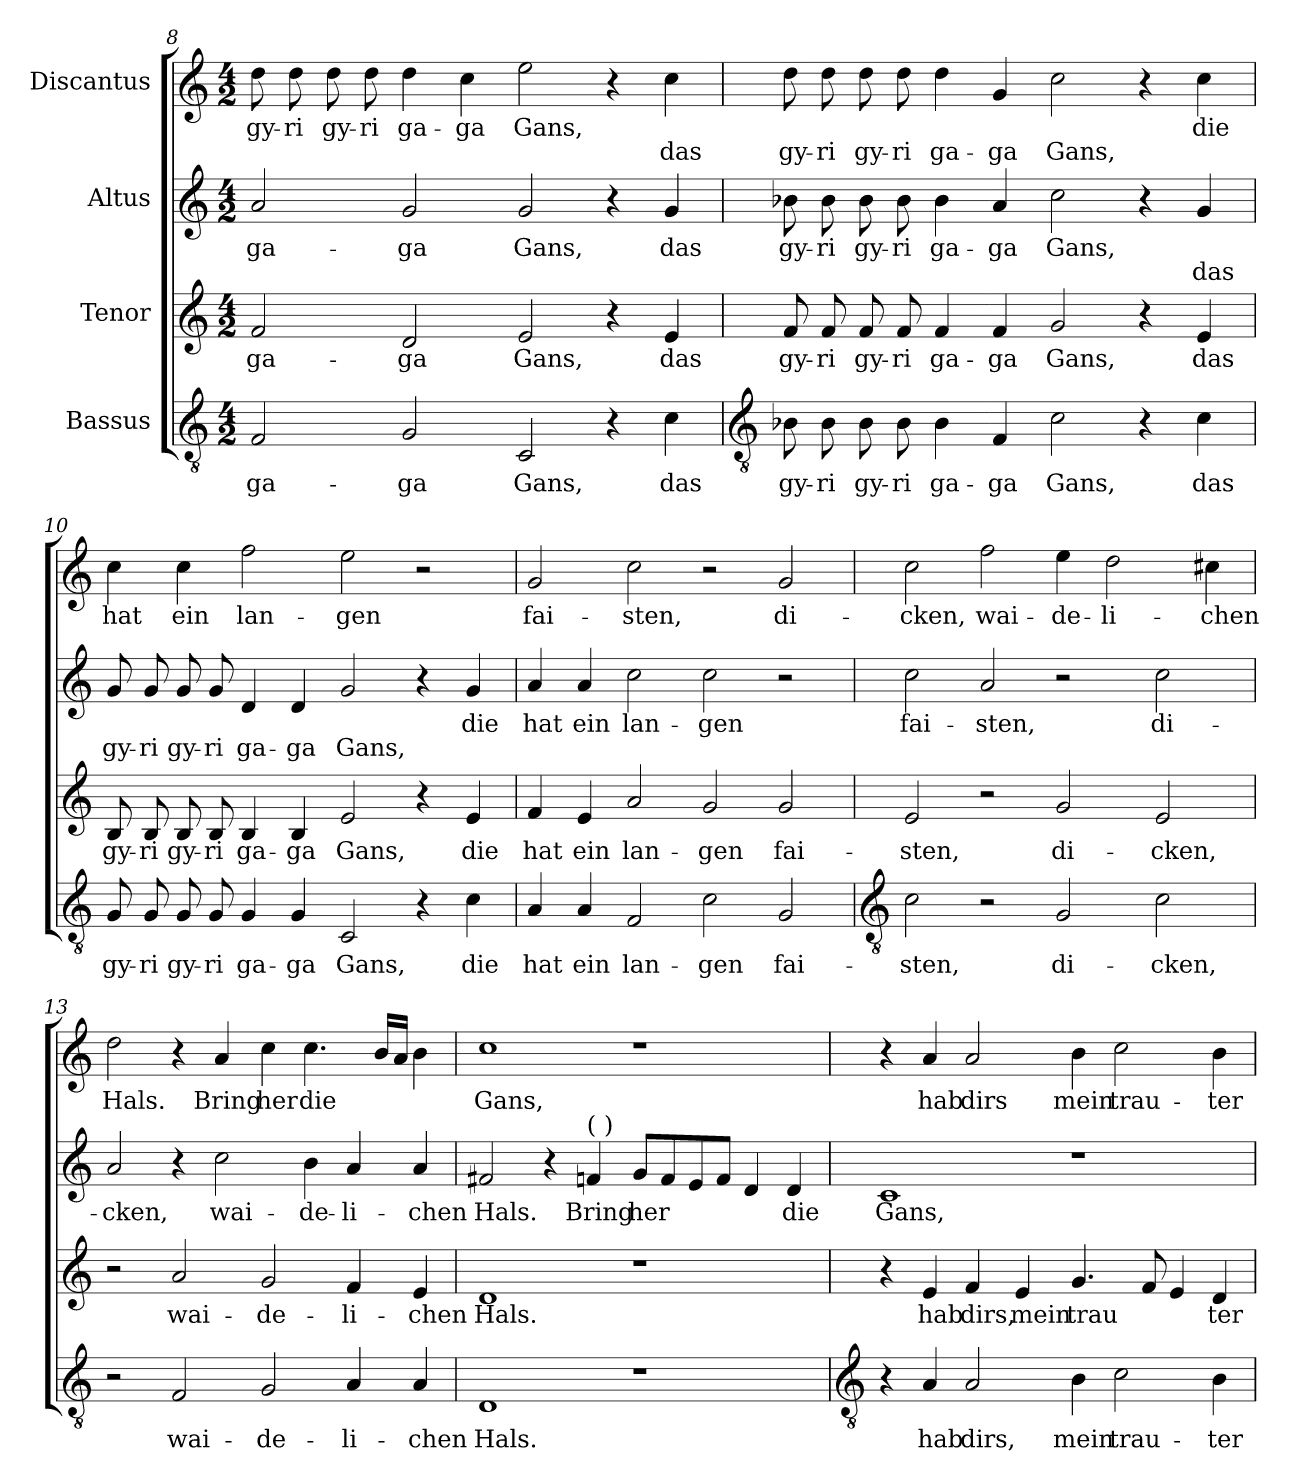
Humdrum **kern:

**kern	**text	**kern	**text	**kern	**text	**text	**kern	**text	**text
*part4	*part4	*part3	*part3	*part2	*part2	*part2	*part1	*part1	*part1
*staff4	*staff4	*staff3	*staff3	*staff2	*staff2	*staff2	*staff1	*staff1	*staff1
*I"Bassus	*	*I"Tenor	*	*I"Altus	*	*	*I"Discantus	*	*
!!LO:LB:g=z
*clefGv2	*	*clefG2	*	*clefG2	*	*	*clefG2	*	*
*k[]	*	*k[]	*	*k[]	*	*	*k[]	*	*
*C:	*	*C:	*	*C:	*	*	*C:	*	*
*M4/2	*	*M4/2	*	*M4/2	*	*	*M4/2	*	*
=8	=8	=8	=8	=8	=8	=8	=8	=8	=8
!	!LO:LY:b	!	!LO:LY:b	!	!LO:LY:b	!	!	!LO:LY:b	!
2F	ga-	2f	ga-	2a	ga-	.	8dd	gy-	.
!	!	!	!	!	!	!	!	!LO:LY:b	!
.	.	.	.	.	.	.	8dd	-ri	.
!	!	!	!	!	!	!	!	!LO:LY:b	!
.	.	.	.	.	.	.	8dd	gy-	.
!	!	!	!	!	!	!	!	!LO:LY:b	!
.	.	.	.	.	.	.	8dd	-ri	.
!	!LO:LY:b	!	!LO:LY:b	!	!LO:LY:b	!	!	!LO:LY:b	!
2G	-ga	2d	-ga	2g	-ga	.	4dd	ga-	.
!	!	!	!	!	!	!	!	!LO:LY:b	!
.	.	.	.	.	.	.	4cc	-ga	.
!	!LO:LY:b	!	!LO:LY:b	!	!LO:LY:b	!	!	!LO:LY:b	!
2C	Gans,	2e	Gans,	2g	Gans,	.	2ee	Gans,	.
4r	.	4r	.	4r	.	.	4r	.	.
!	!LO:LY:b	!	!LO:LY:b	!	!LO:LY:b	!	!	!	!LO:LY:b
4c	das	4e	das	4g	das	.	4cc	.	das
!!LO:LB:g=z
=9	=9	=9	=9	=9	=9	=9	=9	=9	=9
*clefGv2	*	*	*	*	*	*	*	*	*
!	!LO:LY:b	!	!LO:LY:b	!	!LO:LY:b	!	!	!	!LO:LY:b
8B-X	gy-	8f	gy-	8b-X	gy-	.	8dd	.	gy-
!	!LO:LY:b	!	!LO:LY:b	!	!LO:LY:b	!	!	!	!LO:LY:b
8B-	-ri	8f	-ri	8b-	-ri	.	8dd	.	-ri
!	!LO:LY:b	!	!LO:LY:b	!	!LO:LY:b	!	!	!	!LO:LY:b
8B-	gy-	8f	gy-	8b-	gy-	.	8dd	.	gy-
!	!LO:LY:b	!	!LO:LY:b	!	!LO:LY:b	!	!	!	!LO:LY:b
8B-	-ri	8f	-ri	8b-	-ri	.	8dd	.	-ri
!	!LO:LY:b	!	!LO:LY:b	!	!LO:LY:b	!	!	!	!LO:LY:b
4B-	ga-	4f	ga-	4b-	ga-	.	4dd	.	ga-
!	!LO:LY:b	!	!LO:LY:b	!	!LO:LY:b	!	!	!	!LO:LY:b
4F	-ga	4f	-ga	4a	-ga	.	4g	.	-ga
!	!LO:LY:b	!	!LO:LY:b	!	!LO:LY:b	!	!	!	!LO:LY:b
2c	Gans,	2g	Gans,	2cc	Gans,	.	2cc	.	Gans,
4r	.	4r	.	4r	.	.	4r	.	.
!	!LO:LY:b	!	!LO:LY:b	!	!	!LO:LY:b	!	!LO:LY:b	!
4c	das	4e	das	4g	.	das	4cc	die	.
=10	=10	=10	=10	=10	=10	=10	=10	=10	=10
!	!LO:LY:b	!	!LO:LY:b	!	!	!LO:LY:b	!	!LO:LY:b	!
8G	gy-	8B	gy-	8g	.	gy-	4cc	hat	.
!	!LO:LY:b	!	!LO:LY:b	!	!	!LO:LY:b	!	!	!
8G	-ri	8B	-ri	8g	.	-ri	.	.	.
!	!LO:LY:b	!	!LO:LY:b	!	!	!LO:LY:b	!	!LO:LY:b	!
8G	gy-	8B	gy-	8g	.	gy-	4cc	ein	.
!	!LO:LY:b	!	!LO:LY:b	!	!	!LO:LY:b	!	!	!
8G	-ri	8B	-ri	8g	.	-ri	.	.	.
!	!LO:LY:b	!	!LO:LY:b	!	!	!LO:LY:b	!	!LO:LY:b	!
4G	ga-	4B	ga-	4d	.	ga-	2ff	lan-	.
!	!LO:LY:b	!	!LO:LY:b	!	!	!LO:LY:b	!	!	!
4G	-ga	4B	-ga	4d	.	-ga	.	.	.
!	!LO:LY:b	!	!LO:LY:b	!	!	!LO:LY:b	!	!LO:LY:b	!
2C	Gans,	2e	Gans,	2g	.	Gans,	2ee	-gen	.
4r	.	4r	.	4r	.	.	2r	.	.
!	!LO:LY:b	!	!LO:LY:b	!	!LO:LY:b	!	!	!	!
4c	die	4e	die	4g	die	.	.	.	.
!!LO:LB:g=z
=11	=11	=11	=11	=11	=11	=11	=11	=11	=11
!	!LO:LY:b	!	!LO:LY:b	!	!LO:LY:b	!	!	!LO:LY:b	!
4A	hat	4f	hat	4a	hat	.	2g	fai-	.
!	!LO:LY:b	!	!LO:LY:b	!	!LO:LY:b	!	!	!	!
4A	ein	4e	ein	4a	ein	.	.	.	.
!	!LO:LY:b	!	!LO:LY:b	!	!LO:LY:b	!	!	!LO:LY:b	!
2F	lan-	2a	lan-	2cc	lan-	.	2cc	-sten,	.
!	!LO:LY:b	!	!LO:LY:b	!	!LO:LY:b	!	!	!	!
2c	-gen	2g	-gen	2cc	-gen	.	2r	.	.
!	!LO:LY:b	!	!LO:LY:b	!	!	!	!	!LO:LY:b	!
2G	fai-	2g	fai-	2r	.	.	2g	di-	.
!!LO:LB:g=z
=12	=12	=12	=12	=12	=12	=12	=12	=12	=12
*clefGv2	*	*	*	*	*	*	*	*	*
!	!LO:LY:b	!	!LO:LY:b	!	!LO:LY:b	!	!	!LO:LY:b	!
2c	-sten,	2e	-sten,	2cc	fai-	.	2cc	-cken,	.
!	!	!	!	!	!LO:LY:b	!	!	!LO:LY:b	!
2r	.	2r	.	2a	-sten,	.	2ff	wai-	.
!	!LO:LY:b	!	!LO:LY:b	!	!	!	!	!LO:LY:b	!
2G	di-	2g	di-	2r	.	.	4ee	-de-	.
!	!	!	!	!	!	!	!	!LO:LY:b	!
.	.	.	.	.	.	.	2dd	-li-	.
!	!LO:LY:b	!	!LO:LY:b	!	!LO:LY:b	!	!	!	!
2c	-cken,	2e	-cken,	2cc	di-	.	.	.	.
!	!	!	!	!	!	!	!	!LO:LY:b	!
.	.	.	.	.	.	.	4cc#X	-chen	.
=13	=13	=13	=13	=13	=13	=13	=13	=13	=13
!	!	!	!	!	!LO:LY:b	!	!	!LO:LY:b	!
2r	.	2r	.	2a	-cken,	.	2dd	Hals.	.
!	!LO:LY:b	!	!LO:LY:b	!	!	!	!	!	!
2F	wai-	2a	wai-	4r	.	.	4r	.	.
!	!	!	!	!	!LO:LY:b	!	!	!LO:LY:b	!
.	.	.	.	2cc	wai-	.	4a	Bring	.
!	!LO:LY:b	!	!LO:LY:b	!	!	!	!	!LO:LY:b	!
2G	-de-	2g	-de-	.	.	.	4cc	her	.
!	!	!	!	!	!LO:LY:b	!	!	!LO:LY:b	!
.	.	.	.	4b	-de-	.	4.cc	die	.
!	!LO:LY:b	!	!LO:LY:b	!	!LO:LY:b	!	!	!	!
4A	-li-	4f	-li-	4a	-li-	.	.	.	.
.	.	.	.	.	.	.	16bLL	.	.
.	.	.	.	.	.	.	16aJJ	.	.
!	!LO:LY:b	!	!LO:LY:b	!	!LO:LY:b	!	!	!	!
4A	-chen	4e	-chen	4a	-chen	.	4b	.	.
!!LO:LB:g=z
=14	=14	=14	=14	=14	=14	=14	=14	=14	=14
!	!LO:LY:b	!	!LO:LY:b	!	!LO:LY:b	!	!	!LO:LY:b	!
1D	Hals.	1d	Hals.	2f#X	Hals.	.	1cc	Gans,	.
.	.	.	.	4r	.	.	.	.	.
!	!	!	!	!LO:TX:a:t=(  )	!	!	!	!	!
!	!	!	!	!	!LO:LY:b	!	!	!	!
.	.	.	.	4f	Bring	.	.	.	.
!	!	!	!	!	!LO:LY:b	!	!	!	!
1r	.	1r	.	8gL	her	.	1r	.	.
.	.	.	.	8f	.	.	.	.	.
.	.	.	.	8e	.	.	.	.	.
.	.	.	.	8fJ	.	.	.	.	.
.	.	.	.	4d	.	.	.	.	.
!	!	!	!	!	!LO:LY:b	!	!	!	!
.	.	.	.	4d	die	.	.	.	.
!!LO:LB:g=z
=15	=15	=15	=15	=15	=15	=15	=15	=15	=15
*clefGv2	*	*	*	*	*	*	*	*	*
!	!	!	!	!	!LO:LY:b	!	!	!	!
4r	.	4r	.	1c	Gans,	.	4r	.	.
!	!LO:LY:b	!	!LO:LY:b	!	!	!	!	!LO:LY:b	!
4A	hab	4e	hab	.	.	.	4a	hab	.
!	!LO:LY:b	!	!LO:LY:b	!	!	!	!	!LO:LY:b	!
2A	dirs,	4f	dirs,	.	.	.	2a	dirs	.
!	!	!	!LO:LY:b	!	!	!	!	!	!
.	.	4e	mein	.	.	.	.	.	.
!	!LO:LY:b	!	!LO:LY:b	!	!	!	!	!LO:LY:b	!
4B	mein	4.g	trau-	1r	.	.	4b	mein	.
!	!LO:LY:b	!	!	!	!	!	!	!LO:LY:b	!
2c	trau-	.	.	.	.	.	2cc	trau-	.
.	.	8f	.	.	.	.	.	.	.
!	!	!	!LO:LY:b	!	!	!	!	!	!
.	.	4e	--	.	.	.	.	.	.
!	!LO:LY:b	!	!LO:LY:b	!	!	!	!	!LO:LY:b	!
4B	-ter	4d	ter	.	.	.	4b	-ter	.
=	=	=	=	=	=	=	=	=	=
*-	*-	*-	*-	*-	*-	*-	*-	*-	*-
